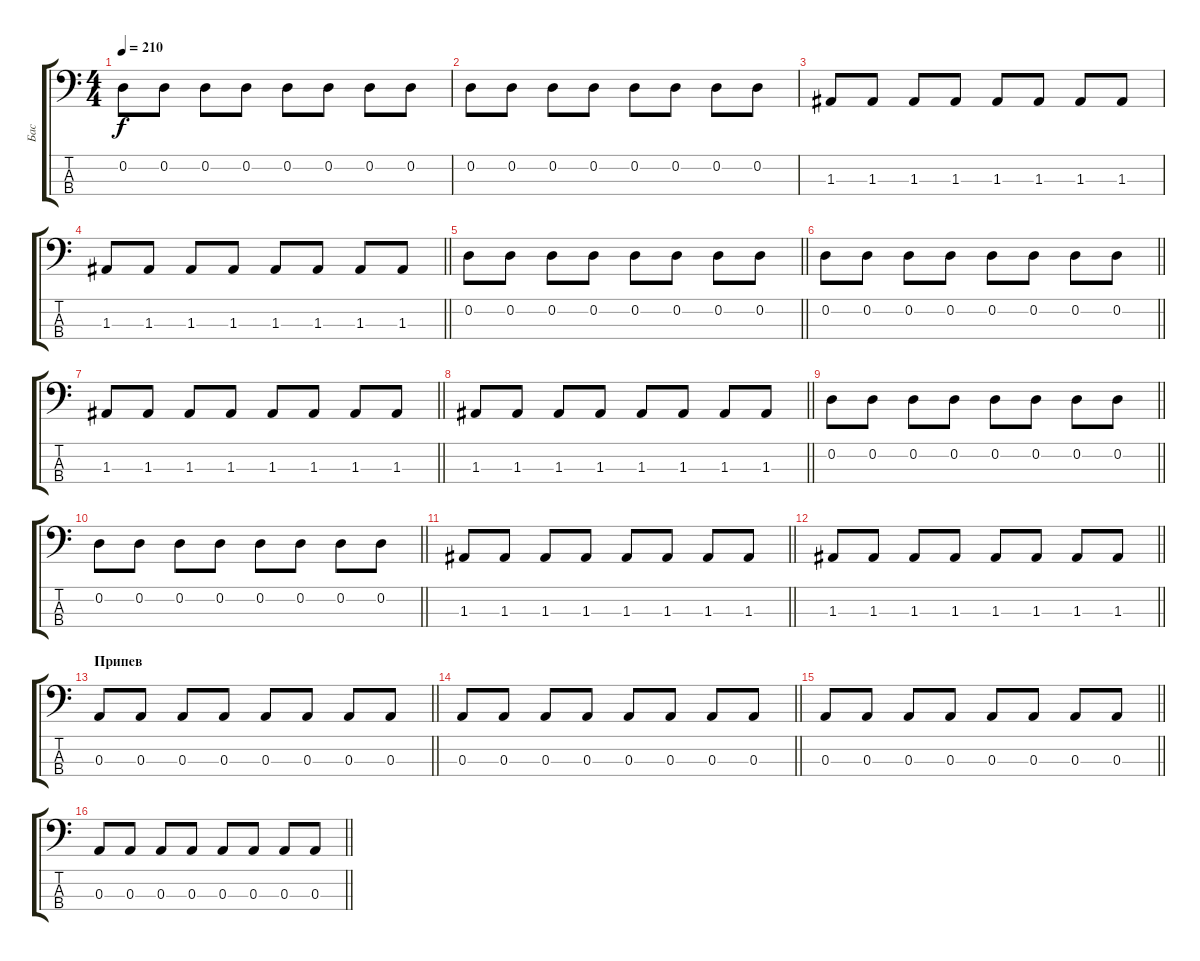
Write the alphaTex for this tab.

\track ("Бас" "Бас") {instrument electricbassfinger}
\staff {score tabs}
\tuning (G2 D2 A1 E1) {hide}
\ts (4 4)
\tempo 210
\clef f4
\ks c
0.2.8{dy f} 0.2.8 0.2.8 0.2.8 0.2.8 0.2.8 0.2.8 0.2.8 |
0.2.8 0.2.8 0.2.8 0.2.8 0.2.8 0.2.8 0.2.8 0.2.8 |
1.3.8 1.3.8 1.3.8 1.3.8 1.3.8 1.3.8 1.3.8 1.3.8 |
\barLineRight lightlight
1.3.8 1.3.8 1.3.8 1.3.8 1.3.8 1.3.8 1.3.8 1.3.8 |
\barLineRight lightlight
0.2.8 0.2.8 0.2.8 0.2.8 0.2.8 0.2.8 0.2.8 0.2.8 |
\barLineRight lightlight
0.2.8 0.2.8 0.2.8 0.2.8 0.2.8 0.2.8 0.2.8 0.2.8 |
\barLineRight lightlight
1.3.8 1.3.8 1.3.8 1.3.8 1.3.8 1.3.8 1.3.8 1.3.8 |
\barLineRight lightlight
1.3.8 1.3.8 1.3.8 1.3.8 1.3.8 1.3.8 1.3.8 1.3.8 |
\barLineRight lightlight
0.2.8 0.2.8 0.2.8 0.2.8 0.2.8 0.2.8 0.2.8 0.2.8 |
\barLineRight lightlight
0.2.8 0.2.8 0.2.8 0.2.8 0.2.8 0.2.8 0.2.8 0.2.8 |
\barLineRight lightlight
1.3.8 1.3.8 1.3.8 1.3.8 1.3.8 1.3.8 1.3.8 1.3.8 |
\barLineRight lightlight
1.3.8 1.3.8 1.3.8 1.3.8 1.3.8 1.3.8 1.3.8 1.3.8 |
\section ("" "Припев")
\barLineRight lightlight
0.3.8 0.3.8 0.3.8 0.3.8 0.3.8 0.3.8 0.3.8 0.3.8 |
\barLineRight lightlight
0.3.8 0.3.8 0.3.8 0.3.8 0.3.8 0.3.8 0.3.8 0.3.8 |
\barLineRight lightlight
0.3.8 0.3.8 0.3.8 0.3.8 0.3.8 0.3.8 0.3.8 0.3.8 |
\barLineRight lightlight
0.3.8 0.3.8 0.3.8 0.3.8 0.3.8 0.3.8 0.3.8 0.3.8
